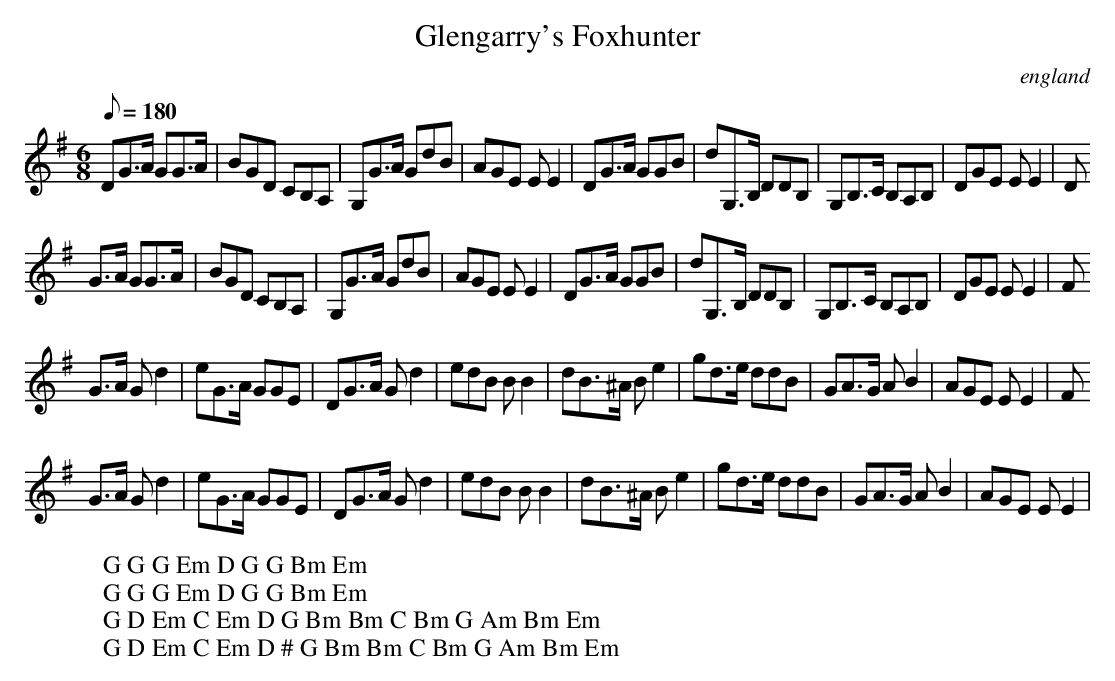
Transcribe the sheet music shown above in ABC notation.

X:1
T:Glengarry's Foxhunter
O:england
M:6/8
L:1/8
Q:180
K:G
DG3/2A/ GG3/2A/|BGD CB,A,|G,G3/2A/ GdB|AGE EE2|DG3/2A/ GGB|dG,3/2B,/ DDB,|G,B,3/2C/ B,A,B,|DGE EE2|D
W: G G G Em D G G Bm Em
G3/2A/ GG3/2A/|BGD CB,A,|G,G3/2A/ GdB|AGE EE2|DG3/2A/ GGB|dG,3/2B,/ DDB,|G,B,3/2C/ B,A,B,|DGE EE2|F
W: G G G Em D G G Bm Em
G3/2A/ Gd2|eG3/2A/ GGE|DG3/2A/ Gd2|edB BB2|dB3/2^A/ Be2|gd3/2e/ ddB|GA3/2G/ AB2|AGE EE2|F
W: G D Em C Em D G Bm Bm C Bm G Am Bm Em
G3/2A/ Gd2|eG3/2A/ GGE|DG3/2A/ Gd2|edB BB2|dB3/2^A/ Be2|gd3/2e/ ddB|GA3/2G/ AB2|AGE EE2|
W: G D Em C Em D # G Bm Bm C Bm G Am Bm Em
